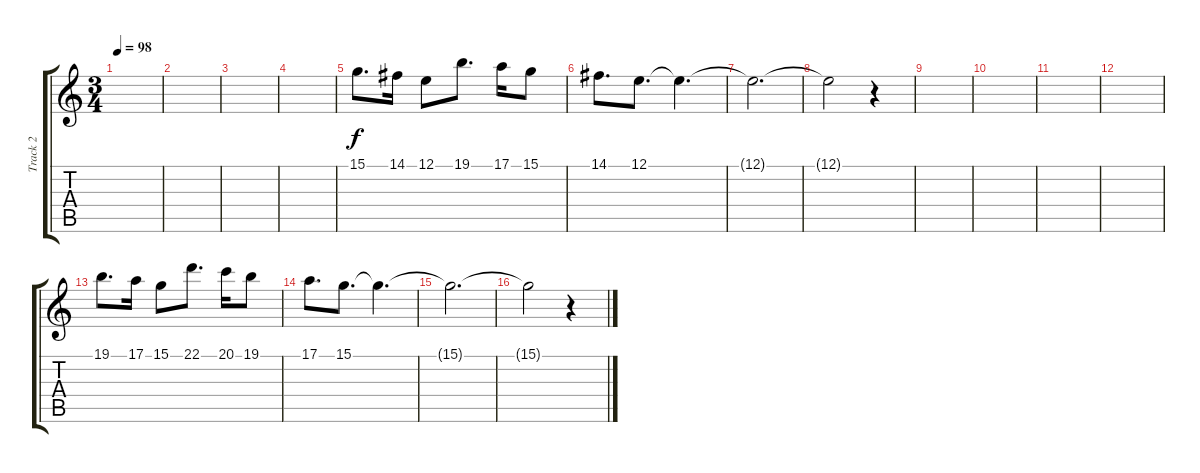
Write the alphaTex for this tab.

\track ("Track 2" "Track 2") {instrument ocarina}
\staff {score tabs}
\tuning (E4 B3 G3 D3 A2 E2) {hide}
\ts (3 4)
\tempo 98
\clef g2
\ks c
|
|
|
|
15.1.8{d} 14.1.16 12.1.8 19.1.8{d} 17.1.16 15.1.8 |
14.1.8{d} 12.1.8{d} 12.1{t}.4{d} |
12.1{t}.2{d} |
12.1{t}.2 r.4 |
|
|
|
|
19.1.8{d} 17.1.16 15.1.8 22.1.8{d} 20.1.16 19.1.8 |
17.1.8{d} 15.1.8{d} 15.1{t}.4{d} |
15.1{t}.2{d} |
15.1{t}.2 r.4
